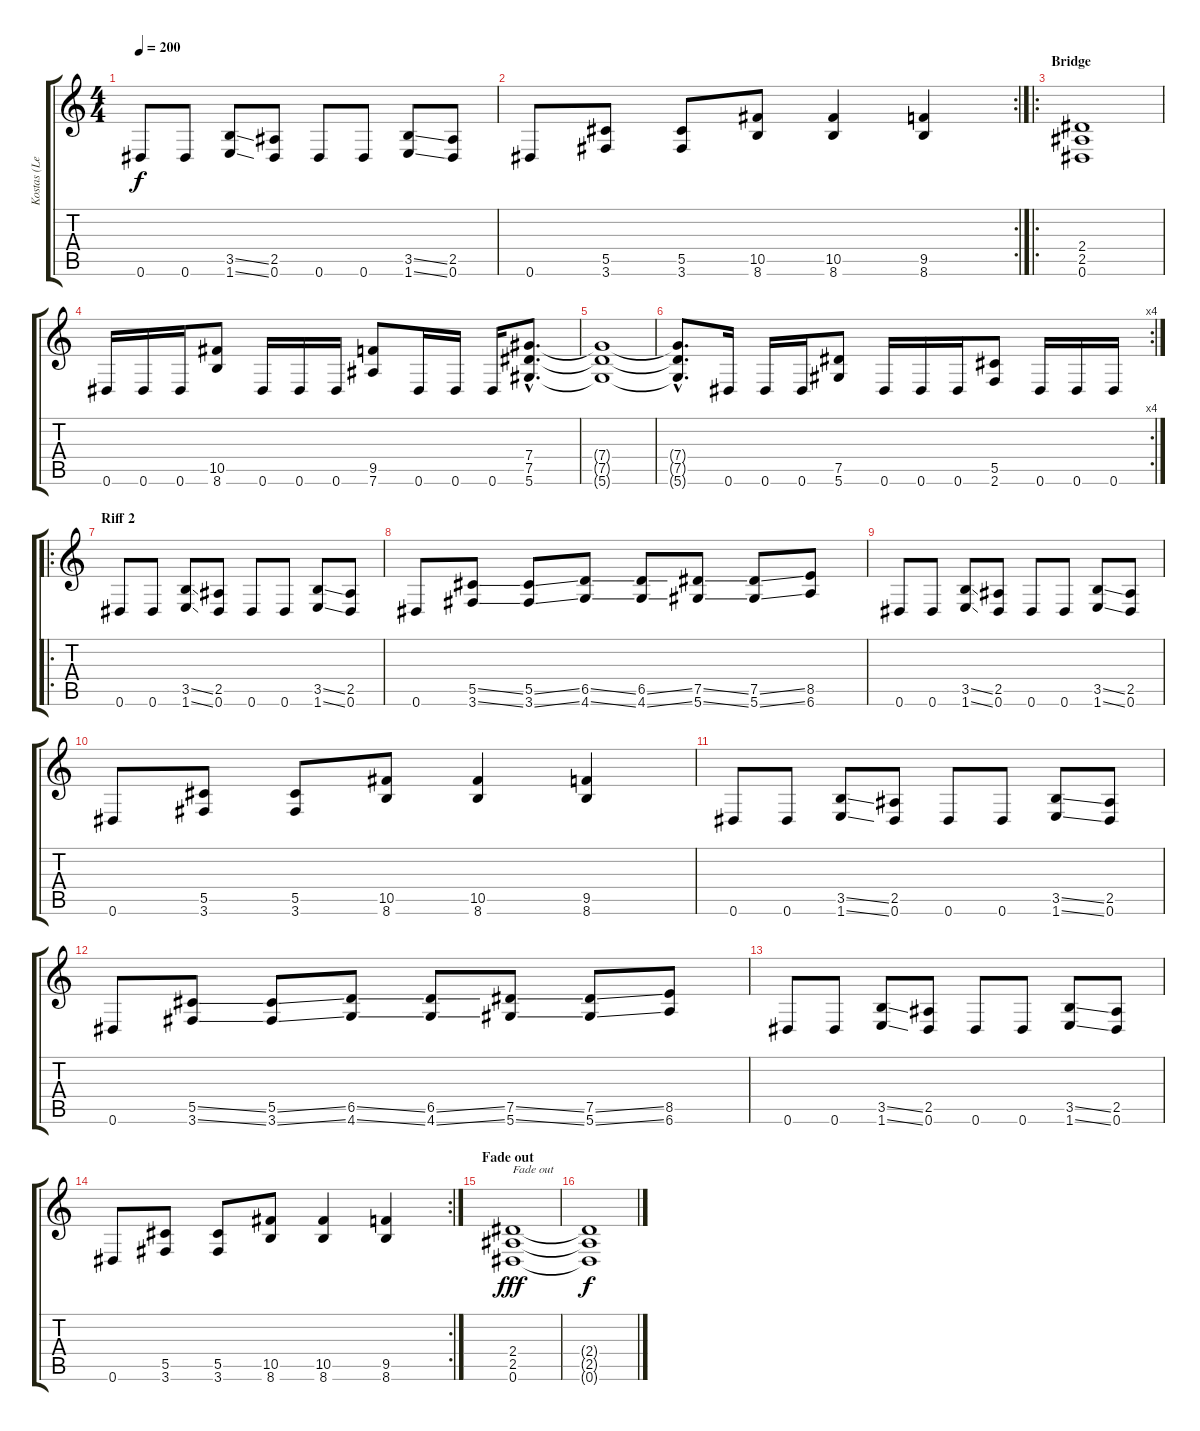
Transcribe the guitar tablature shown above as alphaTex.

\track ("Kostas (Lead Guitar)" "Kostas (Le") {instrument distortionguitar}
\staff {score tabs}
\tuning (Eb4 Bb3 Gb3 Db3 Ab2 Eb2) {hide}
\ts (4 4)
\tempo 200
\clef g2
\ks c
0.6.8{dy f} 0.6.8 (3.5{ss} 1.6{ss}).8 (2.5 0.6).8 0.6.8 0.6.8 (3.5{ss} 1.6{ss}).8 (2.5 0.6).8 |
\rc 2
0.6.8 (5.5 3.6).8 (5.5 3.6).8 (10.5 8.6).8 (10.5 8.6).4 (9.5 8.6).4 |
\ro
\section ("" "Bridge")
(2.4 2.5 0.6).1 |
0.6.16 0.6.16 0.6.16 (10.5 8.6).8 0.6.16 0.6.16 0.6.16 (9.5 7.6).8 0.6.16 0.6.16 0.6.16 (7.4{hac} 7.5{hac} 5.6{hac}).8{d} |
(7.4{t} 7.5{t} 5.6{t}).1 |
\rc 4
(7.4{hac t} 7.5{hac t} 5.6{hac t}).8{d} 0.6.16 0.6.16 0.6.16 (7.5 5.6).8 0.6.16 0.6.16 0.6.16 (5.5 2.6).8 0.6.16 0.6.16 0.6.16 |
\ro
\section ("" "Riff 2")
0.6.8 0.6.8 (3.5{ss} 1.6{ss}).8 (2.5 0.6).8 0.6.8 0.6.8 (3.5{ss} 1.6{ss}).8 (2.5 0.6).8 |
0.6.8 (5.5{ss} 3.6{ss}).8 (5.5{ss} 3.6{ss}).8 (6.5{ss} 4.6{ss}).8 (6.5{ss} 4.6{ss}).8 (7.5{ss} 5.6{ss}).8 (7.5{ss} 5.6{ss}).8 (8.5 6.6).8 |
0.6.8 0.6.8 (3.5{ss} 1.6{ss}).8 (2.5 0.6).8 0.6.8 0.6.8 (3.5{ss} 1.6{ss}).8 (2.5 0.6).8 |
0.6.8 (5.5 3.6).8 (5.5 3.6).8 (10.5 8.6).8 (10.5 8.6).4 (9.5 8.6).4 |
0.6.8 0.6.8 (3.5{ss} 1.6{ss}).8 (2.5 0.6).8 0.6.8 0.6.8 (3.5{ss} 1.6{ss}).8 (2.5 0.6).8 |
0.6.8 (5.5{ss} 3.6{ss}).8 (5.5{ss} 3.6{ss}).8 (6.5{ss} 4.6{ss}).8 (6.5{ss} 4.6{ss}).8 (7.5{ss} 5.6{ss}).8 (7.5{ss} 5.6{ss}).8 (8.5 6.6).8 |
0.6.8 0.6.8 (3.5{ss} 1.6{ss}).8 (2.5 0.6).8 0.6.8 0.6.8 (3.5{ss} 1.6{ss}).8 (2.5 0.6).8 |
\rc 2
0.6.8 (5.5 3.6).8 (5.5 3.6).8 (10.5 8.6).8 (10.5 8.6).4 (9.5 8.6).4 |
\section ("" "Fade out")
(2.4 2.5 0.6).1{txt "Fade out" dy fff} |
(2.4{t} 2.5{t} 0.6{t}).1{dy f}
